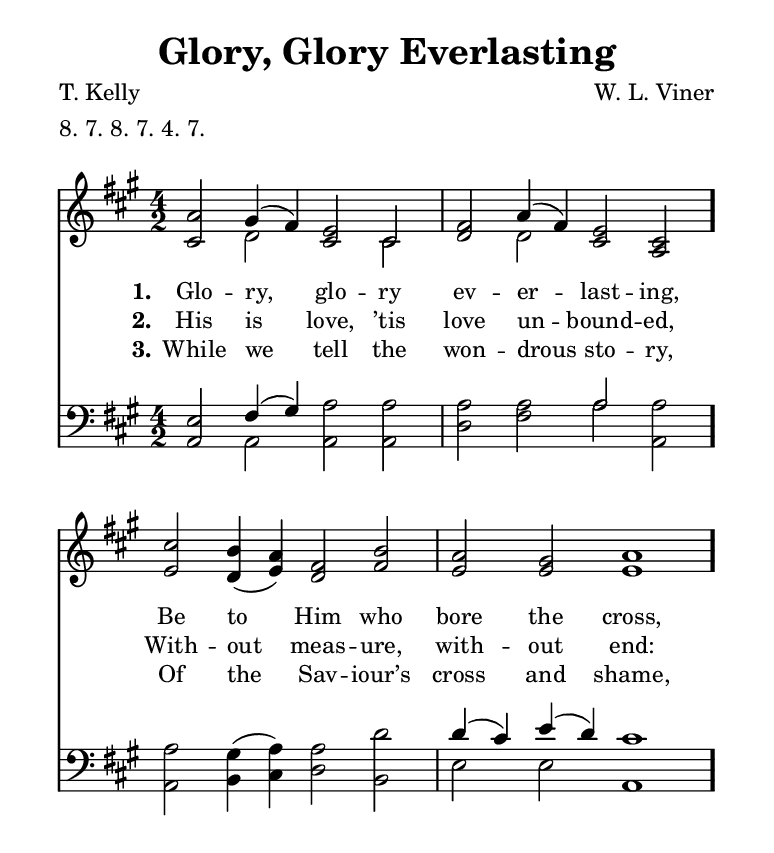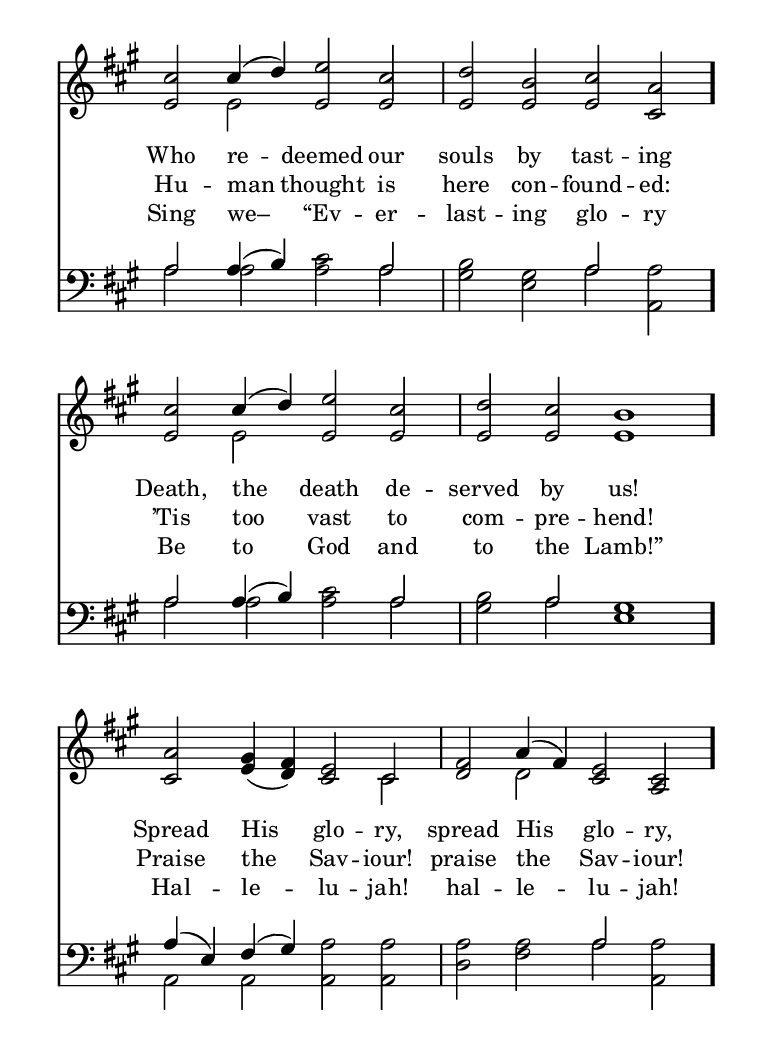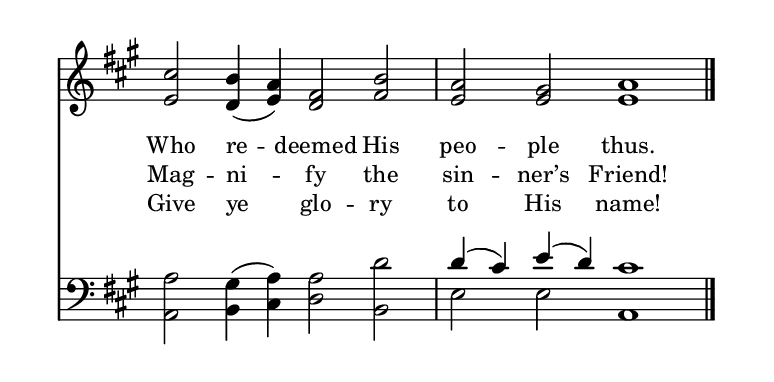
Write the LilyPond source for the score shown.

\include "common/global.ily"
\paper {
  \include "common/paper.ily"
  ragged-bottom = ##t
}

\header{
  hymnnumber = "291"
  title = "Glory, Glory Everlasting"
  tunename = "Melbourne"
  meter = "8. 7. 8. 7. 4. 7."
  poet = "T. Kelly"
  composer = "W. L. Viner"
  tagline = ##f
}

global = {
  \include "common/overrides.ily"
  \override Staff.TimeSignature.style = #'numbered
  \time 4/2
  \override Score.MetronomeMark.transparent = ##t % hide all fermata changes too
  \tempo 4=140
  \key a \major
  \autoBeamOff
}

notesSoprano = {
\global
\relative c'' {

  a2 gis4( fis) e2 cis | fis a4( fis) e2 cis |
  cis'2 b4( a) fis2 b | a gis a1 |
  cis2 cis4( d) e2 cis | d b cis a |
  cis2 cis4( d) e2 cis | d cis b1 |
  a2 gis4( fis) e2 cis | fis a4( fis) e2 cis |
  cis'2 b4( a) fis2 b | a gis a1 |

  \bar "|."

}
}

notesAlto = {
\global
\relative e' {

  cis2 d cis cis | d d cis a |
  e' d4( e) d2 fis | e e e1 |
  e2 e e e | e e e cis |
  e2 e e e | e e e1 |
  cis2 e4( d) cis2 cis | d d cis a |
  e' d4( e) d2 fis | e e e1 |

}
}

notesTenor = {
\global
\relative a {

  e2 fis4( gis) a2 a | a a a a |
  a2 gis4( a) a2 d | d4( cis) e( d) cis1 |
  a2 a4( b) cis2 a | b gis a a |
  a2 a4( b) cis2 a | b a gis1 |
  a4( e) fis4( gis) a2 a | a a a a |
  a2 gis4( a) a2 d | d4( cis) e( d) cis1 |

}
}

notesBass = {
\global
\relative f, {

  a2 a a a | d fis a a, |
  a2 b4( cis) d2 b | e2 e a,1 |
  a'2 a a a | gis e a a, |
  a'2 a a a | gis a e1 |
  a,2 a a a | d fis a a, |
  a2 b4( cis) d2 b | e2 e a,1 |

}
}

wordsA = \lyricmode {
\set stanza = "1."

Glo -- ry, glo -- ry ev -- er -- last -- ing, \bar "."
Be to Him who bore the cross, \bar "."
Who re -- deemed our souls by tast -- ing \bar "."
Death, the death de -- served by us! \bar "."
Spread His glo -- ry, %{HIDE>%} spread His glo -- ry, %{<HIDE%} \bar "."
Who re -- deemed His peo -- ple thus. \bar "."

}

wordsB = \lyricmode {
\set stanza = "2."

His is love, ’tis love un -- bound -- ed,
With -- out meas -- ure, with -- out end:
Hu -- man thought is here con -- found -- ed:
’Tis too vast to com -- pre -- hend!
Praise the Sav -- iour! %{HIDE>%} praise the Sav -- iour! %{<HIDE%}
Mag -- ni -- fy the sin -- ner’s Friend!

}

wordsC = \lyricmode {
\set stanza = "3."

While we tell the won -- drous sto -- ry,
Of the Sav -- iour’s cross and shame,
Sing we– “Ev -- er -- last -- ing glo -- ry
Be to God and to the Lamb!”
Hal -- le -- lu -- jah! %{HIDE>%} hal -- le -- lu -- jah! %{<HIDE%}
Give ye glo -- ry to His name!

}

\score {
  \context ChoirStaff <<
    \context Staff = upper <<
      \set Staff.autoBeaming = ##f
      \set ChoirStaff.systemStartDelimiter = #'SystemStartBar
      \set ChoirStaff.printPartCombineTexts = ##f
      \partcombine #'(2 . 9) \notesSoprano \notesAlto
      \context NullVoice = sopranos { \voiceOne << \notesSoprano >> }
      \context NullVoice = altos { \voiceTwo << \notesAlto >> }
      \context Lyrics = one   \lyricsto sopranos \wordsA
      \context Lyrics = two   \lyricsto sopranos \wordsB
      \context Lyrics = three \lyricsto sopranos \wordsC
    >>
    \context Staff = men <<
      \set Staff.autoBeaming = ##f
      \clef bass
      \set ChoirStaff.printPartCombineTexts = ##f
      \partcombine #'(2 . 9) \notesTenor \notesBass
      \context NullVoice = tenors { \voiceOne << \notesTenor >> }
      \context NullVoice = basses { \voiceTwo << \notesBass >> }
    >>
  >>
  \layout {
    \include "common/layout.ily"
  }
  \midi{
    \include "common/midi.ily"
  }
}

\version "2.19.49"  % necessary for upgrading to future LilyPond versions.

% vi:set et ts=2 sw=2 ai nocindent syntax=lilypond:
